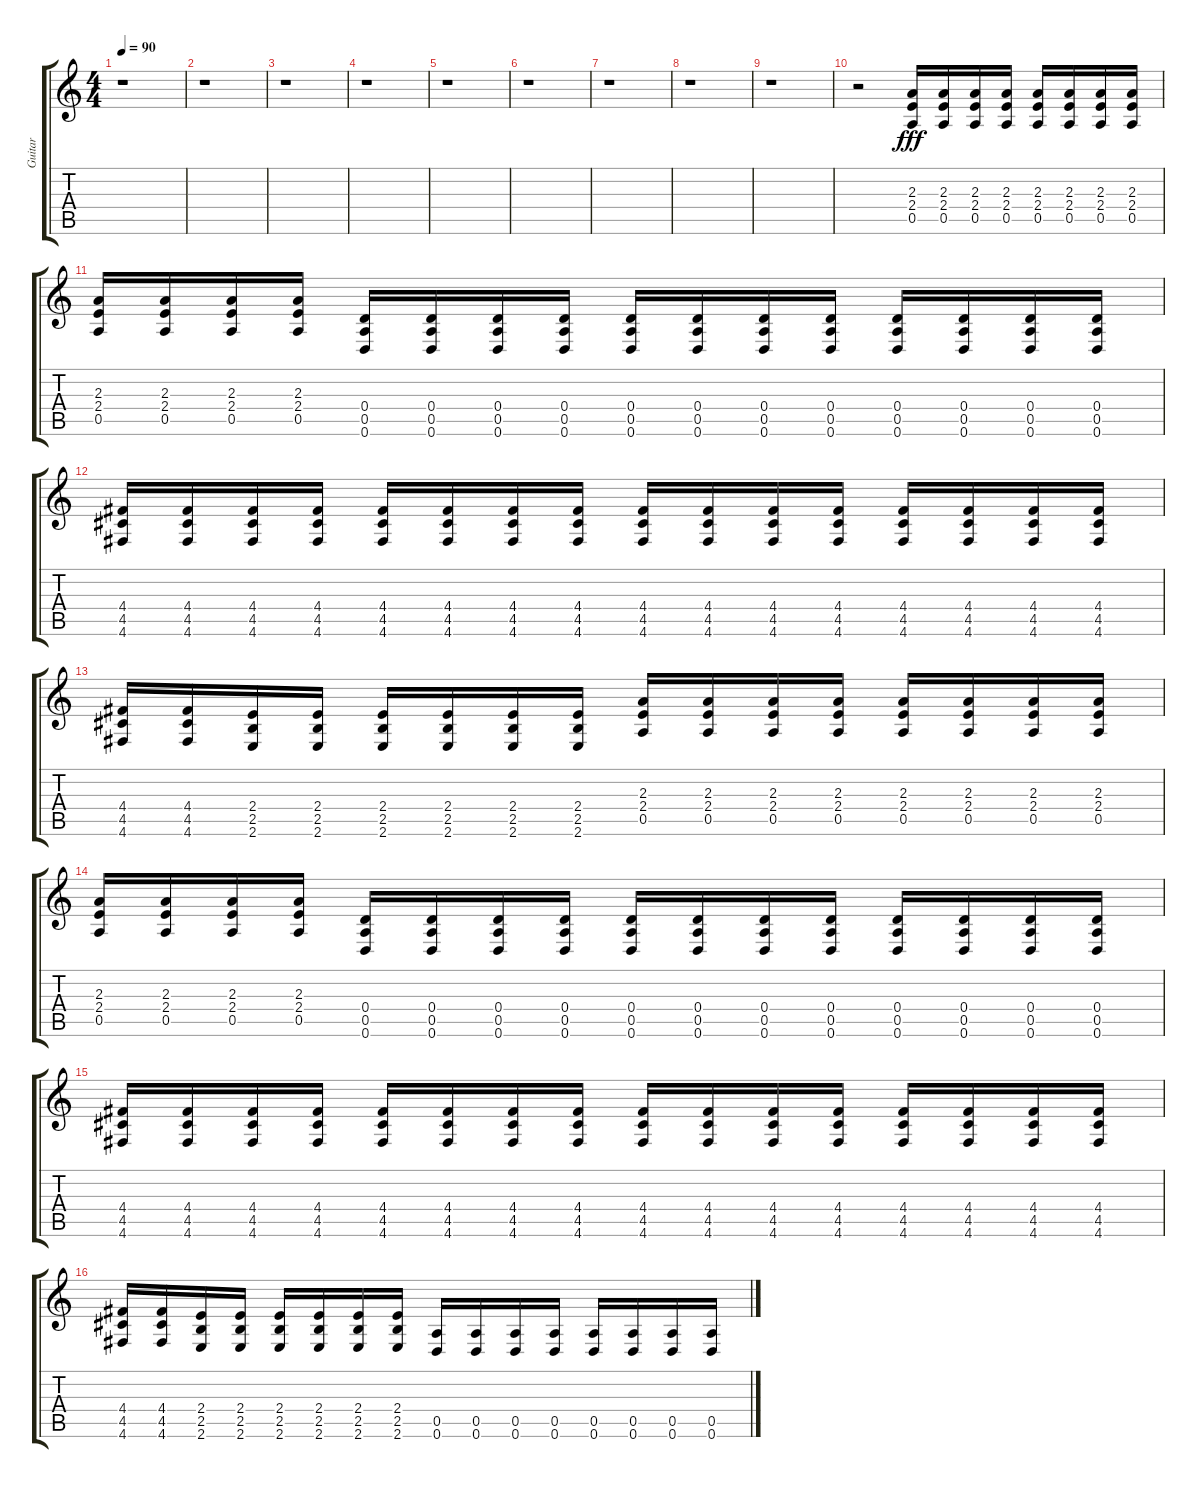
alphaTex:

\track ("Guitar" "Guitar") {instrument overdrivenguitar}
\staff {score tabs}
\tuning (E4 B3 G3 D3 A2 D2) {hide}
\ts (4 4)
\tempo 90
\clef g2
\ks c
r.1{dy fff} |
r.1 |
r.1 |
r.1 |
r.1 |
r.1 |
r.1 |
r.1 |
r.1 |
r.2 (2.3 2.4 0.5).16 (2.3 2.4 0.5).16 (2.3 2.4 0.5).16 (2.3 2.4 0.5).16 (2.3 2.4 0.5).16 (2.3 2.4 0.5).16 (2.3 2.4 0.5).16 (2.3 2.4 0.5).16 |
(2.3 2.4 0.5).16 (2.3 2.4 0.5).16 (2.3 2.4 0.5).16 (2.3 2.4 0.5).16 (0.4 0.5 0.6).16 (0.4 0.5 0.6).16 (0.4 0.5 0.6).16 (0.4 0.5 0.6).16 (0.4 0.5 0.6).16 (0.4 0.5 0.6).16 (0.4 0.5 0.6).16 (0.4 0.5 0.6).16 (0.4 0.5 0.6).16 (0.4 0.5 0.6).16 (0.4 0.5 0.6).16 (0.4 0.5 0.6).16 |
(4.4 4.5 4.6).16 (4.4 4.5 4.6).16 (4.4 4.5 4.6).16 (4.4 4.5 4.6).16 (4.4 4.5 4.6).16 (4.4 4.5 4.6).16 (4.4 4.5 4.6).16 (4.4 4.5 4.6).16 (4.4 4.5 4.6).16 (4.4 4.5 4.6).16 (4.4 4.5 4.6).16 (4.4 4.5 4.6).16 (4.4 4.5 4.6).16 (4.4 4.5 4.6).16 (4.4 4.5 4.6).16 (4.4 4.5 4.6).16 |
(4.4 4.5 4.6).16 (4.4 4.5 4.6).16 (2.4 2.5 2.6).16 (2.4 2.5 2.6).16 (2.4 2.5 2.6).16 (2.4 2.5 2.6).16 (2.4 2.5 2.6).16 (2.4 2.5 2.6).16 (2.3 2.4 0.5).16 (2.3 2.4 0.5).16 (2.3 2.4 0.5).16 (2.3 2.4 0.5).16 (2.3 2.4 0.5).16 (2.3 2.4 0.5).16 (2.3 2.4 0.5).16 (2.3 2.4 0.5).16 |
(2.3 2.4 0.5).16 (2.3 2.4 0.5).16 (2.3 2.4 0.5).16 (2.3 2.4 0.5).16 (0.4 0.5 0.6).16 (0.4 0.5 0.6).16 (0.4 0.5 0.6).16 (0.4 0.5 0.6).16 (0.4 0.5 0.6).16 (0.4 0.5 0.6).16 (0.4 0.5 0.6).16 (0.4 0.5 0.6).16 (0.4 0.5 0.6).16 (0.4 0.5 0.6).16 (0.4 0.5 0.6).16 (0.4 0.5 0.6).16 |
(4.4 4.5 4.6).16 (4.4 4.5 4.6).16 (4.4 4.5 4.6).16 (4.4 4.5 4.6).16 (4.4 4.5 4.6).16 (4.4 4.5 4.6).16 (4.4 4.5 4.6).16 (4.4 4.5 4.6).16 (4.4 4.5 4.6).16 (4.4 4.5 4.6).16 (4.4 4.5 4.6).16 (4.4 4.5 4.6).16 (4.4 4.5 4.6).16 (4.4 4.5 4.6).16 (4.4 4.5 4.6).16 (4.4 4.5 4.6).16 |
(4.4 4.5 4.6).16 (4.4 4.5 4.6).16 (2.4 2.5 2.6).16 (2.4 2.5 2.6).16 (2.4 2.5 2.6).16 (2.4 2.5 2.6).16 (2.4 2.5 2.6).16 (2.4 2.5 2.6).16 (0.5 0.6).16 (0.5 0.6).16 (0.5 0.6).16 (0.5 0.6).16 (0.5 0.6).16 (0.5 0.6).16 (0.5 0.6).16 (0.5 0.6).16
